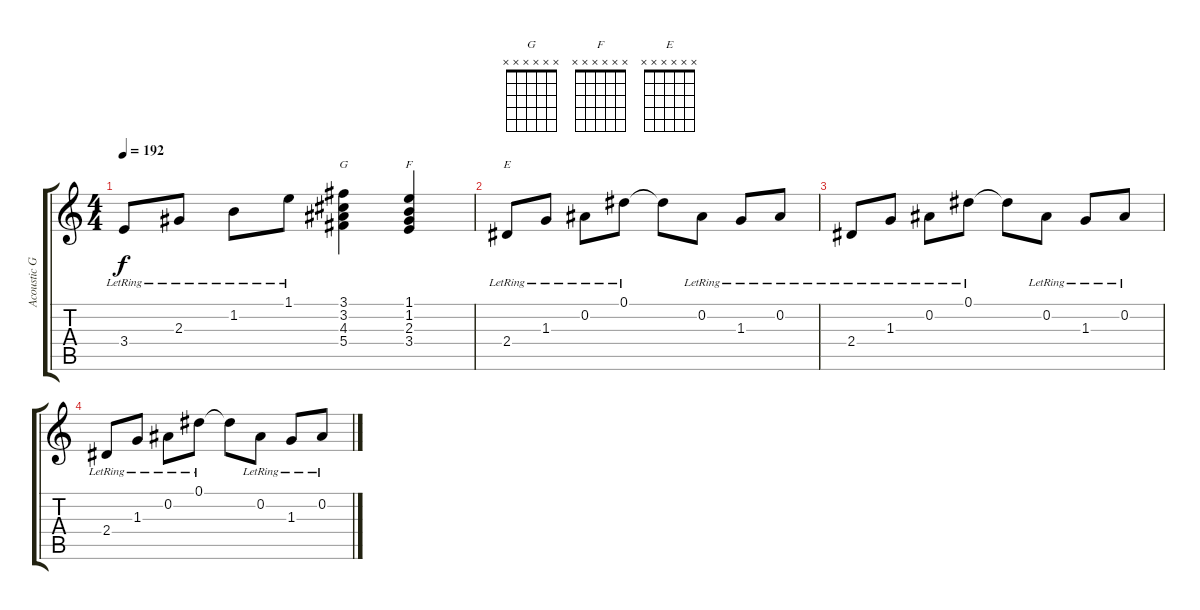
\track ("Acoustic Guitar 2 (Slash)" "Acoustic G") {instrument acousticguitarnylon}
\staff {score tabs}
\tuning (Eb4 Bb3 Gb3 Db3 Ab2 Eb2) {hide}
\chord ("G" x x x x x x)
\chord ("F" x x x x x x)
\chord ("E" x x x x x x)
\ts (4 4)
\tempo 192
\clef g2
\ks c
3.4{lr}.8{dy f} 2.3{lr}.8 1.2{lr}.8 1.1{lr}.8 (3.1 3.2 4.3 5.4).4{ch "G"} (1.1 1.2 2.3 3.4).4{ch "F"} |
2.4{lr}.8{ch "E" volume 1} 1.3{lr}.8 0.2{lr}.8 0.1{lr}.8 0.1{t}.8 0.2{lr}.8 1.3{lr}.8 0.2{lr}.8 |
2.4{lr}.8 1.3{lr}.8 0.2{lr}.8 0.1{lr}.8 0.1{t}.8 0.2{lr}.8 1.3{lr}.8 0.2{lr}.8 |
2.4{lr}.8 1.3{lr}.8 0.2{lr}.8 0.1{lr}.8 0.1{t}.8 0.2{lr}.8 1.3{lr}.8 0.2{lr}.8
